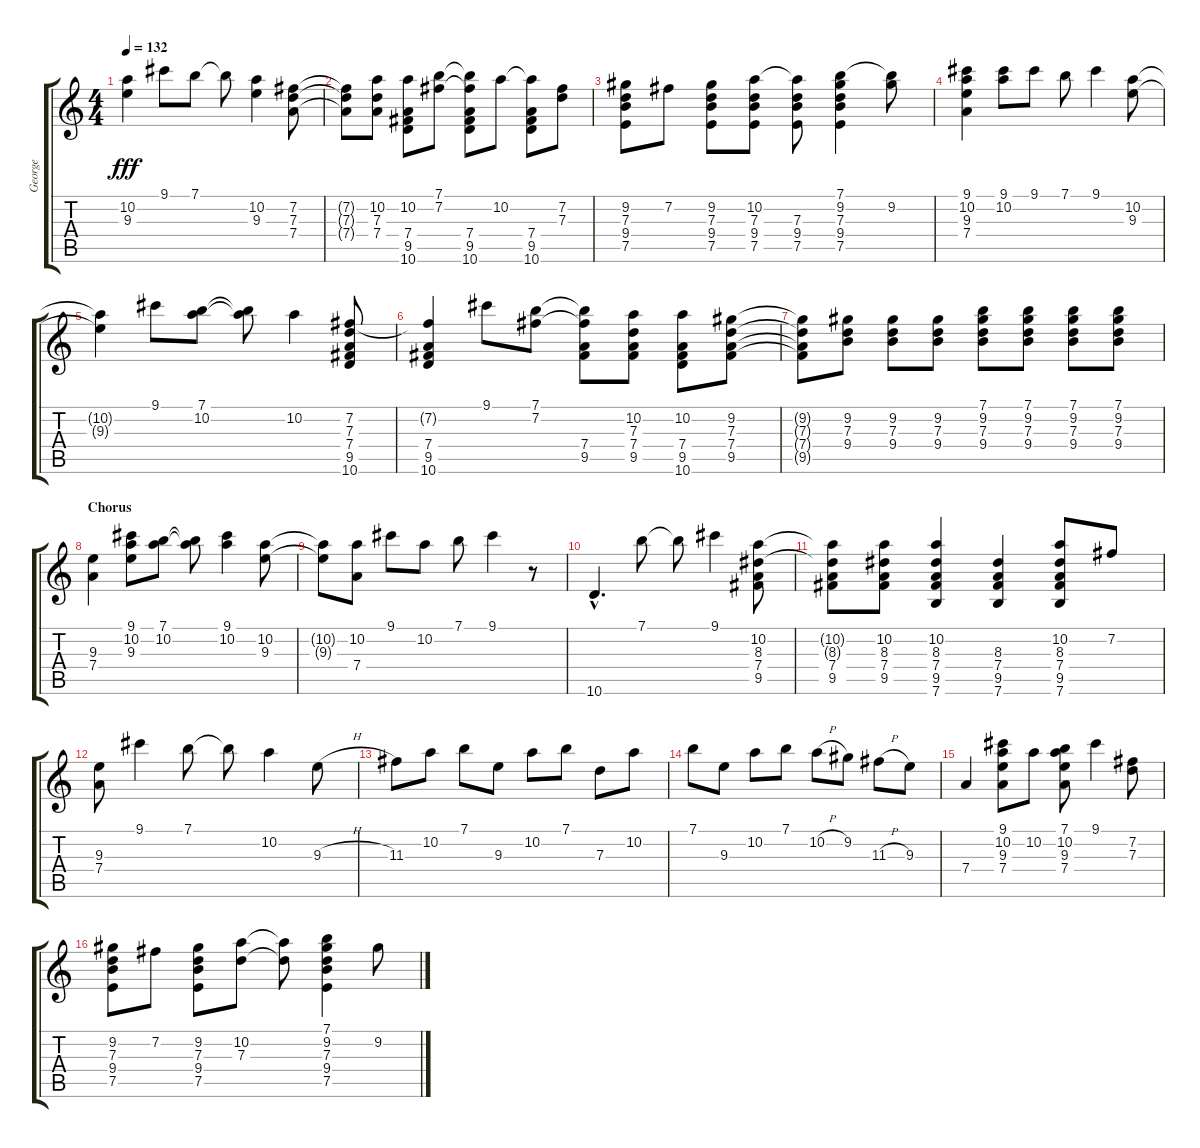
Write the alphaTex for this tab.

\track ("George" "George") {instrument acousticguitarsteel}
\staff {score tabs}
\tuning (E4 B3 G3 D3 A2 E2) {hide}
\ts (4 4)
\tempo 132
\clef g2
\ks c
(10.2{t} 9.3{t}).4{dy fff} 9.1.8 7.1.8 7.1{t}.8 (10.2 9.3).4 (7.2 7.3 7.4).8 |
(7.2{t} 7.3{t} 7.4{t}).8 (10.2 7.3 7.4).8 (10.2 7.4 9.5 10.6).8 (7.1 7.2).8 (7.1{t} 7.2{t} 7.4 9.5 10.6).8 10.2.8 (10.2{t} 7.4 9.5 10.6).8 (7.2 7.3).8 |
(9.2 7.3 9.4 7.5).8 7.2.8 (9.2 7.3 9.4 7.5).8 (10.2 7.3 9.4 7.5).8 (10.2{t} 7.3 9.4 7.5).8 (7.1 9.2 7.3 9.4 7.5).4 (7.1{t} 9.2).8 |
(9.1 10.2 9.3 7.4).4 (9.1 10.2).8 9.1.8 7.1.8 9.1.4 (10.2 9.3).8 |
(10.2{t} 9.3{t}).4 9.1.8 (7.1 10.2).8 (7.1{t} 10.2{t}).8 10.2.4 (7.2 7.3 7.4 9.5 10.6).8 |
(7.2{t} 7.4 9.5 10.6).4 9.1.8 (7.1 7.2).8 (7.1{t} 7.2{t} 7.4 9.5).8 (10.2 7.3 7.4 9.5).8 (10.2 7.4 9.5 10.6).8 (9.2 7.3 7.4 9.5).8 |
(9.2{t} 7.3{t} 7.4{t} 9.5{t}).8 (9.2 7.3 9.4).8 (9.2 7.3 9.4).8 (9.2 7.3 9.4).8 (7.1 9.2 7.3 9.4).8 (7.1 9.2 7.3 9.4).8 (7.1 9.2 7.3 9.4).8 (7.1 9.2 7.3 9.4).8 |
\section ("" "Chorus")
(9.3 7.4).4 (9.1 10.2 9.3).8 (7.1 10.2).8 (7.1{t} 10.2{t}).8 (9.1 10.2).4 (10.2 9.3).8 |
(10.2{t} 9.3{t}).8 (10.2 7.4).8 9.1.8 10.2.8 7.1.8 9.1.4 r.8 |
10.6{hac}.4{d} 7.1.8 7.1{t}.8 9.1.4 (10.2 8.3 7.4 9.5).8 |
(10.2{t} 8.3{t} 7.4 9.5).8 (10.2 8.3 7.4 9.5).8 (10.2 8.3 7.4 9.5 7.6).4 (8.3 7.4 9.5 7.6).4 (10.2 8.3 7.4 9.5 7.6).8 7.2.8 |
(9.3 7.4).8 9.1.4 7.1.8 7.1{t}.8 10.2.4 9.3{h}.8 |
11.3.8 10.2.8 7.1.8 9.3.8 10.2.8 7.1.8 7.3.8 10.2.8 |
7.1.8 9.3.8 10.2.8 7.1.8 10.2{h}.8 9.2.8 11.3{h}.8 9.3.8 |
7.4.4 (9.1 10.2 9.3 7.4).8 10.2.8 (7.1 10.2 9.3 7.4).8 9.1.4 (7.2 7.3).8 |
(9.2 7.3 9.4 7.5).8 7.2.8 (9.2 7.3 9.4 7.5).8 (10.2 7.3).8 (10.2{t} 7.3{t}).8 (7.1 9.2 7.3 9.4 7.5).4 9.2.8
